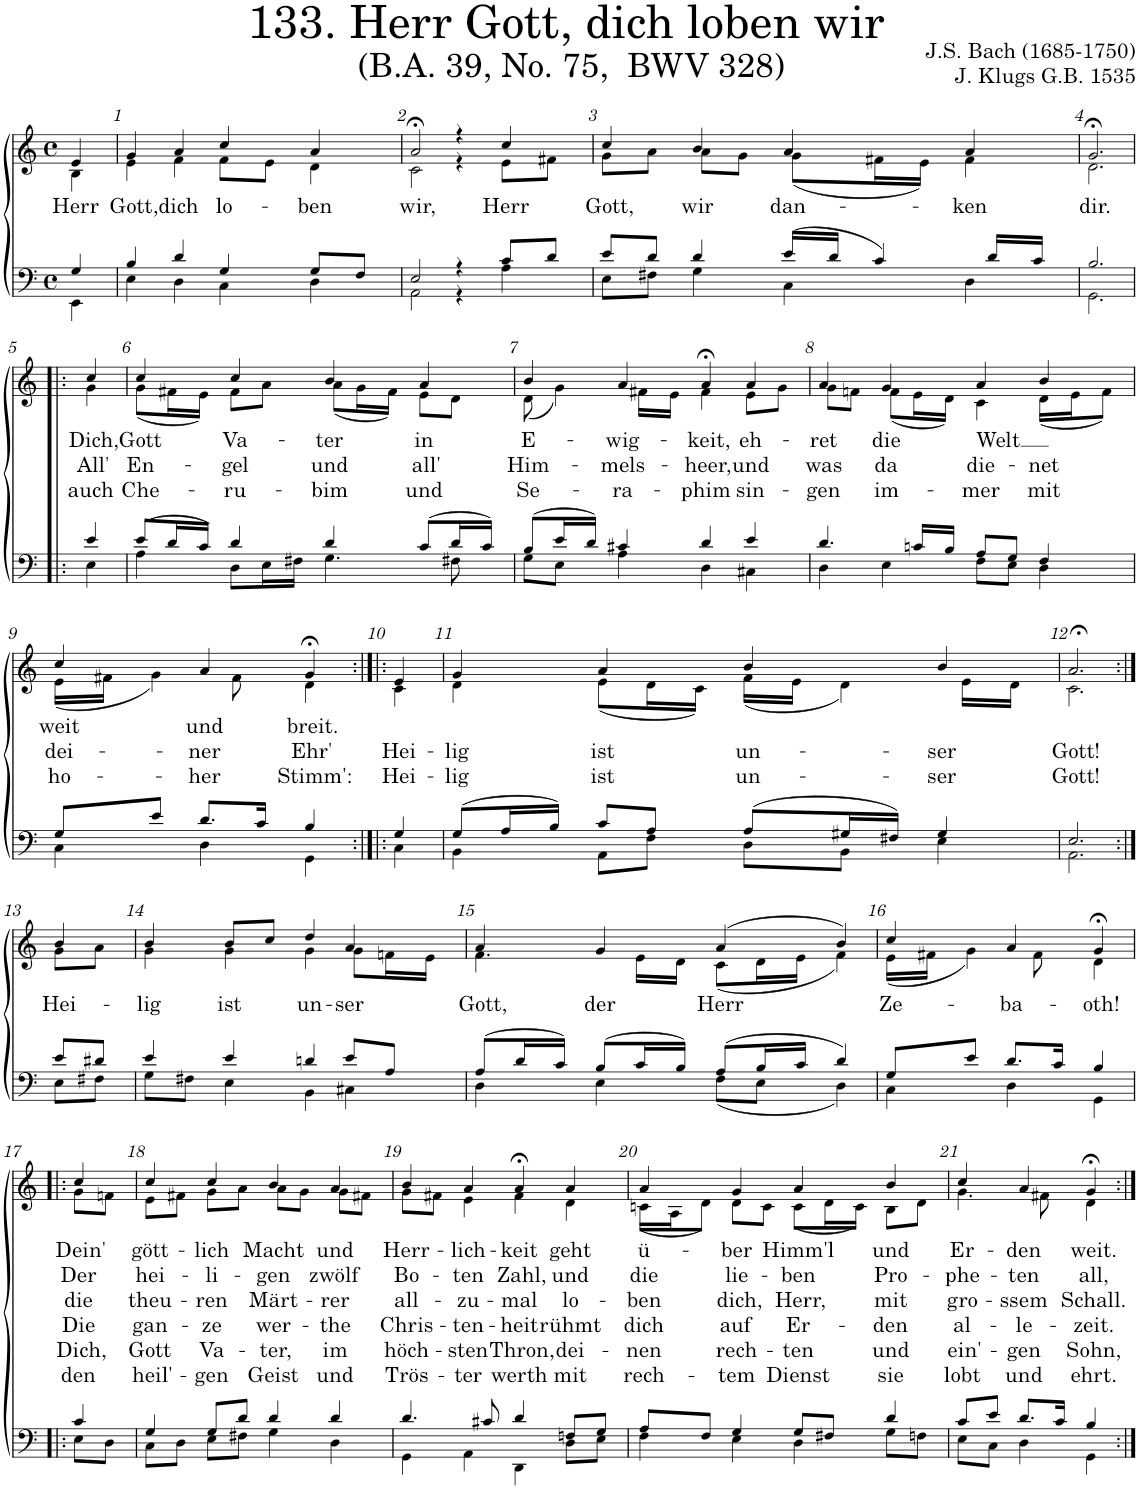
**kern	**kern	**text	**text	**text	**text	**text	**text
*part2	*part1	*part1	*part1	*part1	*part1	*part1	*part1
*staff2	*staff1	*staff1	*staff1	*staff1	*staff1	*staff1	*staff1
*I"Tenor/Bass	*I"Soprano/Alto	*	*	*	*	*	*
*clefF4	*clefG2	*	*	*	*	*	*
*k[]	*k[]	*	*	*	*	*	*
*M4/4	*M4/4	*	*	*	*	*	*
*met(c)	*met(c)	*	*	*	*	*	*
=	=	=	=	=	=	=	=
*^	*	*	*	*	*	*	*
!	!	!	!LO:LY:b	!	!	!	!	!
*	*	*^	*	*	*	*	*	*
4G/	4EE\	4e/	4B\	Herr	.	.	.	.	.
=1	=1	=1	=1	=1	=1	=1	=1	=1	=1
!	!	!	!	!LO:LY:b	!	!	!	!	!
4B/	4E\	4g,/	4e\	Gott,	.	.	.	.	.
!	!	!	!	!LO:LY:b	!	!	!	!	!
4d/	4D\	4a/	4f\	dich	.	.	.	.	.
!	!	!	!	!LO:LY:b	!	!	!	!	!
4G/	4C\	4cc/	8f\L	lo-	.	.	.	.	.
.	.	.	8e\J	.	.	.	.	.	.
!	!	!	!	!LO:LY:b	!	!	!	!	!
8G/L	4D\	4a/	4d\	-ben	.	.	.	.	.
8F/J	.	.	.	.	.	.	.	.	.
=2	=2	=2	=2	=2	=2	=2	=2	=2	=2
!	!	!	!	!LO:LY:b	!	!	!	!	!
2E/	2AA\	2a;</	2c\	wir,	.	.	.	.	.
4r	4r	4r	4r	.	.	.	.	.	.
!	!	!	!	!LO:LY:b	!	!	!	!	!
8c/L	4A\	4cc/	8e\L	Herr	.	.	.	.	.
8d/J	.	.	8f#X\J	.	.	.	.	.	.
=3	=3	=3	=3	=3	=3	=3	=3	=3	=3
!	!	!	!	!LO:LY:b	!	!	!	!	!
8e/L	8E\L	4cc/	8g\L	Gott,	.	.	.	.	.
8d/J	8F#X\J	.	8a\J	.	.	.	.	.	.
!	!	!	!	!LO:LY:b	!	!	!	!	!
4d/	4G\	4b/	8a\L	wir	.	.	.	.	.
.	.	.	8g\J	.	.	.	.	.	.
!	!	!	!	!LO:LY:b	!	!	!	!	!
(16e/LL	4C\	4a/	(8g;\L	dan-	.	.	.	.	.
16d/JJ	.	.	.	.	.	.	.	.	.
4c/)	.	.	16f#X\L	.	.	.	.	.	.
.	.	.	16e\JJ)	.	.	.	.	.	.
!	!	!	!	!LO:LY:b	!	!	!	!	!
.	4D\	4a/	4f#\	-ken	.	.	.	.	.
16d/LL	.	.	.	.	.	.	.	.	.
16c/JJ	.	.	.	.	.	.	.	.	.
=4	=4	=4	=4	=4	=4	=4	=4	=4	=4
!	!	!	!	!LO:LY:b	!	!	!	!	!
2.B/	2.GG\	2.g;<,/	2.d\	dir.	.	.	.	.	.
!!LO:LB:g=z	!!
=5!|:	=5!|:	=5!|:	=5!|:	=5!|:	=5!|:	=5!|:	=5!|:	=5!|:	=5!|:
!	!	!	!	!LO:LY:b	!LO:LY:b	!LO:LY:b	!	!	!
4e/	4E\	4cc/	4g\	Dich,	All'	auch	.	.	.
=6	=6	=6	=6	=6	=6	=6	=6	=6	=6
!	!	!	!	!LO:LY:b	!LO:LY:b	!LO:LY:b	!	!	!
(8e/L	4A\	4cc/	(8g\L	Gott	En-	Che-	.	.	.
16d/L	.	.	16f#X\L	.	.	.	.	.	.
16c/JJ)	.	.	16e\JJ)	.	.	.	.	.	.
!	!	!	!	!LO:LY:b	!LO:LY:b	!LO:LY:b	!	!	!
4d/	8D\L	4cc/	8f#\L	Va-	-gel	-ru-	.	.	.
.	16E\L	.	8a\J	.	.	.	.	.	.
.	16F#X\JJ	.	.	.	.	.	.	.	.
!	!	!	!	!LO:LY:b	!LO:LY:b	!LO:LY:b	!	!	!
4d/	4.G\	4b/	(8a\L	-ter	und	-bim	.	.	.
.	.	.	16g\L	.	.	.	.	.	.
.	.	.	16f#\JJ)	.	.	.	.	.	.
!	!	!	!	!LO:LY:b	!LO:LY:b	!LO:LY:b	!	!	!
(8c/L	.	4a/	8e\L	in	all'	und	.	.	.
16d/L	8F#X\	.	8d\J	.	.	.	.	.	.
16c/JJ)	.	.	.	.	.	.	.	.	.
=7	=7	=7	=7	=7	=7	=7	=7	=7	=7
!	!	!	!	!LO:LY:b	!LO:LY:b	!LO:LY:b	!	!	!
(8B/L	8G\L	4b/	(8d\	E-	Him-	Se-	.	.	.
16e/L	8E\J	.	4g\)	.	.	.	.	.	.
16d/JJ)	.	.	.	.	.	.	.	.	.
!	!	!	!	!LO:LY:b	!LO:LY:b	!LO:LY:b	!	!	!
4c#X/	4A\	4a/	.	-wig-	-mels-	-ra-	.	.	.
.	.	.	16f#X\LL	.	.	.	.	.	.
.	.	.	16e\JJ	.	.	.	.	.	.
!	!	!	!	!LO:LY:b	!LO:LY:b	!LO:LY:b	!	!	!
4d/	4D\	4a;<,/	4f#\	-keit,	-heer,	-phim	.	.	.
!	!	!	!	!LO:LY:b	!LO:LY:b	!LO:LY:b	!	!	!
4e/	4C#X\	4a/	8e\L	eh-	und	sin-	.	.	.
.	.	.	8g\J	.	.	.	.	.	.
=8	=8	=8	=8	=8	=8	=8	=8	=8	=8
!	!	!	!	!LO:LY:b	!LO:LY:b	!LO:LY:b	!	!	!
4.d/	4D\	4a/	8g\L	-ret	was	-gen	.	.	.
.	.	.	8fn\J	.	.	.	.	.	.
!	!	!	!	!LO:LY:b	!LO:LY:b	!LO:LY:b	!	!	!
.	4E\	4g/	(8f\L	die	da	im-	.	.	.
16cn/LL	.	.	16e\L	.	.	.	.	.	.
16B/JJ	.	.	16d\JJ)	.	.	.	.	.	.
!	!	!	!	!LO:LY:b	!LO:LY:b	!LO:LY:b	!	!	!
8A/L	8F\L	4a/	4c\	Welt	die-	-mer	.	.	.
8G/J	8E\J	.	.	.	.	.	.	.	.
!	!	!	!	!	!LO:LY:b	!LO:LY:b	!	!	!
4F/	4D\	4b/	(16d\LL	.	-net	mit	.	.	.
.	.	.	16e\J	.	.	.	.	.	.
.	.	.	8f\J)	.	.	.	.	.	.
!!LO:LB:g=z	!!
=9	=9	=9	=9	=9	=9	=9	=9	=9	=9
!	!	!	!	!LO:LY:b	!LO:LY:b	!LO:LY:b	!	!	!
8G/L	4C\	4cc/	(16e\LL	weit	dei-	ho-	.	.	.
.	.	.	16f#X\JJ	.	.	.	.	.	.
8e/J	.	.	4g\)	.	.	.	.	.	.
!	!	!	!	!LO:LY:b	!LO:LY:b	!LO:LY:b	!	!	!
8.d/L	4D\	4a/	.	und	-ner	-her	.	.	.
.	.	.	8f#\	.	.	.	.	.	.
16c/Jk	.	.	.	.	.	.	.	.	.
!	!	!	!	!LO:LY:b	!LO:LY:b	!LO:LY:b	!	!	!
4B/	4GG\	4g;<,/	4d\	breit.	Ehr'	Stimm':	.	.	.
=10:|!|:	=10:|!|:	=10:|!|:	=10:|!|:	=10:|!|:	=10:|!|:	=10:|!|:	=10:|!|:	=10:|!|:	=10:|!|:
!	!	!	!	!	!LO:LY:b	!LO:LY:b	!	!	!
4G/	4C\	4e/	4c\	.	Hei-	Hei-	.	.	.
=11	=11	=11	=11	=11	=11	=11	=11	=11	=11
!	!	!	!	!	!LO:LY:b	!LO:LY:b	!	!	!
(8G/L	4BB\	4g;</	4d\	.	-lig	-lig	.	.	.
16A/L	.	.	.	.	.	.	.	.	.
16B/JJ)	.	.	.	.	.	.	.	.	.
!	!	!	!	!	!LO:LY:b	!LO:LY:b	!	!	!
8c/L	8AA\L	4a/	(8e\L	.	ist	ist	.	.	.
8A/J	8F\J	.	16d\L	.	.	.	.	.	.
.	.	.	16c\JJ)	.	.	.	.	.	.
!	!	!	!	!	!LO:LY:b	!LO:LY:b	!	!	!
(8A/L	8D\L	4b/	(16f\LL	.	un-	un-	.	.	.
.	.	.	16e\JJ	.	.	.	.	.	.
16G#X/L	8BB\J	.	4d\)	.	.	.	.	.	.
16F#X/JJ)	.	.	.	.	.	.	.	.	.
!	!	!	!	!	!LO:LY:b	!LO:LY:b	!	!	!
4G#/	4E\	4b/	.	.	-ser	-ser	.	.	.
.	.	.	16e\LL	.	.	.	.	.	.
.	.	.	16d\JJ	.	.	.	.	.	.
=12	=12	=12	=12	=12	=12	=12	=12	=12	=12
!	!	!	!	!	!LO:LY:b	!LO:LY:b	!	!	!
2.E/	2.AA\	2.a;<,/	2.c\	.	Gott!	Gott!	.	.	.
!!LO:LB:g=z	!!
=13:|!	=13:|!	=13:|!	=13:|!	=13:|!	=13:|!	=13:|!	=13:|!	=13:|!	=13:|!
!	!	!	!	!LO:LY:b	!	!	!	!	!
8e/L	8E\L	4b/	8g\L	Hei-	.	.	.	.	.
8d#X/J	8F#X\J	.	8a\J	.	.	.	.	.	.
=14	=14	=14	=14	=14	=14	=14	=14	=14	=14
!	!	!	!	!LO:LY:b	!	!	!	!	!
4e/	8G\L	4b/	4g\	-lig	.	.	.	.	.
.	8F#X\J	.	.	.	.	.	.	.	.
!	!	!	!	!LO:LY:b	!	!	!	!	!
4e/	4E\	8b/L	4g\	ist	.	.	.	.	.
.	.	8cc/J	.	.	.	.	.	.	.
!	!	!	!	!LO:LY:b	!	!	!	!	!
4dn/	4BB\	4dd/	4g\	un-	.	.	.	.	.
!	!	!	!	!LO:LY:b	!	!	!	!	!
8e/L	4C#X\	4a/	8g\L	-ser	.	.	.	.	.
8A/J	.	.	16fn\L	.	.	.	.	.	.
.	.	.	16e\JJ	.	.	.	.	.	.
=15	=15	=15	=15	=15	=15	=15	=15	=15	=15
!	!	!	!	!LO:LY:b	!	!	!	!	!
(8A/L	4D\	4a/	4.f\	Gott,	.	.	.	.	.
16d/L	.	.	.	.	.	.	.	.	.
16c/JJ)	.	.	.	.	.	.	.	.	.
!	!	!	!	!LO:LY:b	!	!	!	!	!
(8B/L	4E\	4g/	.	der	.	.	.	.	.
16c/L	.	.	16e\LL	.	.	.	.	.	.
16B/JJ)	.	.	16d\JJ	.	.	.	.	.	.
!	!	!	!	!LO:LY:b	!	!	!	!	!
(8A/L	(8F\L	(4a/	(8c\L	Herr	.	.	.	.	.
16B/L	8E\J	.	16d\L	.	.	.	.	.	.
16c/JJ	.	.	16e\JJ	.	.	.	.	.	.
4d/)	4D\)	4b/)	4f\)	.	.	.	.	.	.
=16	=16	=16	=16	=16	=16	=16	=16	=16	=16
!	!	!	!	!LO:LY:b	!	!	!	!	!
8G/L	4C\	4cc/	(16e\LL	Ze-	.	.	.	.	.
.	.	.	16f#X\JJ	.	.	.	.	.	.
8e/J	.	.	4g\)	.	.	.	.	.	.
!	!	!	!	!LO:LY:b	!	!	!	!	!
8.d/L	4D\	4a/	.	-ba-	.	.	.	.	.
.	.	.	8f#\	.	.	.	.	.	.
16c/Jk	.	.	.	.	.	.	.	.	.
!	!	!	!	!LO:LY:b	!	!	!	!	!
4B/	4GG\	4g;<,/	4d\	-oth!	.	.	.	.	.
!!LO:LB:g=z	!!
=17!|:	=17!|:	=17!|:	=17!|:	=17!|:	=17!|:	=17!|:	=17!|:	=17!|:	=17!|:
!	!	!	!	!LO:LY:b	!LO:LY:b	!LO:LY:b	!LO:LY:b	!LO:LY:b	!LO:LY:b
4c/	8E\L	4cc/	8g\L	Dein'	Der	die	Die	Dich,	den
.	8D\J	.	8fn\J	.	.	.	.	.	.
=18	=18	=18	=18	=18	=18	=18	=18	=18	=18
!	!	!	!	!LO:LY:b	!LO:LY:b	!LO:LY:b	!LO:LY:b	!LO:LY:b	!LO:LY:b
4G/	8C\L	4cc/	8e\L	gött-	hei-	theu-	gan-	Gott	heil'-
.	8D\J	.	8f#X\J	.	.	.	.	.	.
!	!	!	!	!LO:LY:b	!LO:LY:b	!LO:LY:b	!LO:LY:b	!LO:LY:b	!LO:LY:b
8G/L	8E\L	4cc/	8g\L	-lich	-li-	-ren	-ze	Va-	-gen
8d/J	8F#X\J	.	8a\J	.	.	.	.	.	.
!	!	!	!	!LO:LY:b	!LO:LY:b	!LO:LY:b	!LO:LY:b	!LO:LY:b	!LO:LY:b
4d/	4G\	4b/	8a\L	Macht	-gen	Märt-	wer-	-ter,	Geist
.	.	.	8g\J	.	.	.	.	.	.
!	!	!	!	!LO:LY:b	!LO:LY:b	!LO:LY:b	!LO:LY:b	!LO:LY:b	!LO:LY:b
4d/	4D\	4a/	8g\L	und	zwölf	-rer	-the	im	und
.	.	.	8f#X\J	.	.	.	.	.	.
=19	=19	=19	=19	=19	=19	=19	=19	=19	=19
!	!	!	!	!LO:LY:b	!LO:LY:b	!LO:LY:b	!LO:LY:b	!LO:LY:b	!LO:LY:b
4.d/	4GG\	4b/	8g\L	Herr-	Bo-	all-	Chris-	höch-	Trös-
.	.	.	8f#X\J	.	.	.	.	.	.
!	!	!	!	!LO:LY:b	!LO:LY:b	!LO:LY:b	!LO:LY:b	!LO:LY:b	!LO:LY:b
.	4AA\	4a/	4e\	-lich-	-ten	-zu-	-ten-	-sten	-ter
8c#X/	.	.	.	.	.	.	.	.	.
!	!	!	!	!LO:LY:b	!LO:LY:b	!LO:LY:b	!LO:LY:b	!LO:LY:b	!LO:LY:b
4d/	4DD\	4a;<,/	4f#\	-keit	Zahl,	-mal	-heit	Thron,	werth
!	!	!	!	!LO:LY:b	!LO:LY:b	!LO:LY:b	!LO:LY:b	!LO:LY:b	!LO:LY:b
8Fn/L	8D\L	4a/	4d\	geht	und	lo-	rühmt	dei-	mit
8G/J	8E\J	.	.	.	.	.	.	.	.
=20	=20	=20	=20	=20	=20	=20	=20	=20	=20
!	!	!	!	!LO:LY:b	!LO:LY:b	!LO:LY:b	!LO:LY:b	!LO:LY:b	!LO:LY:b
8A/L	4F\	4a/	(16cn\LL	ü-	die	-ben	dich	-nen	rech-
.	.	.	16A\J	.	.	.	.	.	.
8F/J	.	.	8d\J)	.	.	.	.	.	.
!	!	!	!	!LO:LY:b	!LO:LY:b	!LO:LY:b	!LO:LY:b	!LO:LY:b	!LO:LY:b
4G/	4E\	4g/	8d\L	-ber	lie-	dich,	auf	rech-	-tem
.	.	.	8c\J	.	.	.	.	.	.
!	!	!	!	!LO:LY:b	!LO:LY:b	!LO:LY:b	!LO:LY:b	!LO:LY:b	!LO:LY:b
8G/L	4D\	4a/	(8c\L	Himm'l	-ben	Herr,	Er-	-ten	Dienst
8F#X/J	.	.	16d\L	.	.	.	.	.	.
.	.	.	16c\JJ)	.	.	.	.	.	.
!	!	!	!	!LO:LY:b	!LO:LY:b	!LO:LY:b	!LO:LY:b	!LO:LY:b	!LO:LY:b
4d/	8G\L	4b/	8B\L	und	Pro-	mit	-den	und	sie
.	8Fn\J	.	8d\J	.	.	.	.	.	.
=21	=21	=21	=21	=21	=21	=21	=21	=21	=21
!	!	!	!	!LO:LY:b	!LO:LY:b	!LO:LY:b	!LO:LY:b	!LO:LY:b	!LO:LY:b
8c/L	8E\L	4cc/	4.g\	Er-	-phe-	gro-	al-	ein'-	lobt
8e/J	8C\J	.	.	.	.	.	.	.	.
!	!	!	!	!LO:LY:b	!LO:LY:b	!LO:LY:b	!LO:LY:b	!LO:LY:b	!LO:LY:b
8.d/L	4D\	4a/	.	-den	-ten	-ssem	-le-	-gen	und
.	.	.	8f#X\	.	.	.	.	.	.
16c/Jk	.	.	.	.	.	.	.	.	.
!	!	!	!	!LO:LY:b	!LO:LY:b	!LO:LY:b	!LO:LY:b	!LO:LY:b	!LO:LY:b
4B/	4GG\	4g;<,/	4d\	weit.	all,	Schall.	-zeit.	Sohn,	ehrt.
*v	*v	*	*	*	*	*	*	*	*
*	*v	*v	*	*	*	*	*	*
=:|!	=:|!	=:|!	=:|!	=:|!	=:|!	=:|!	=:|!
*-	*-	*-	*-	*-	*-	*-	*-
